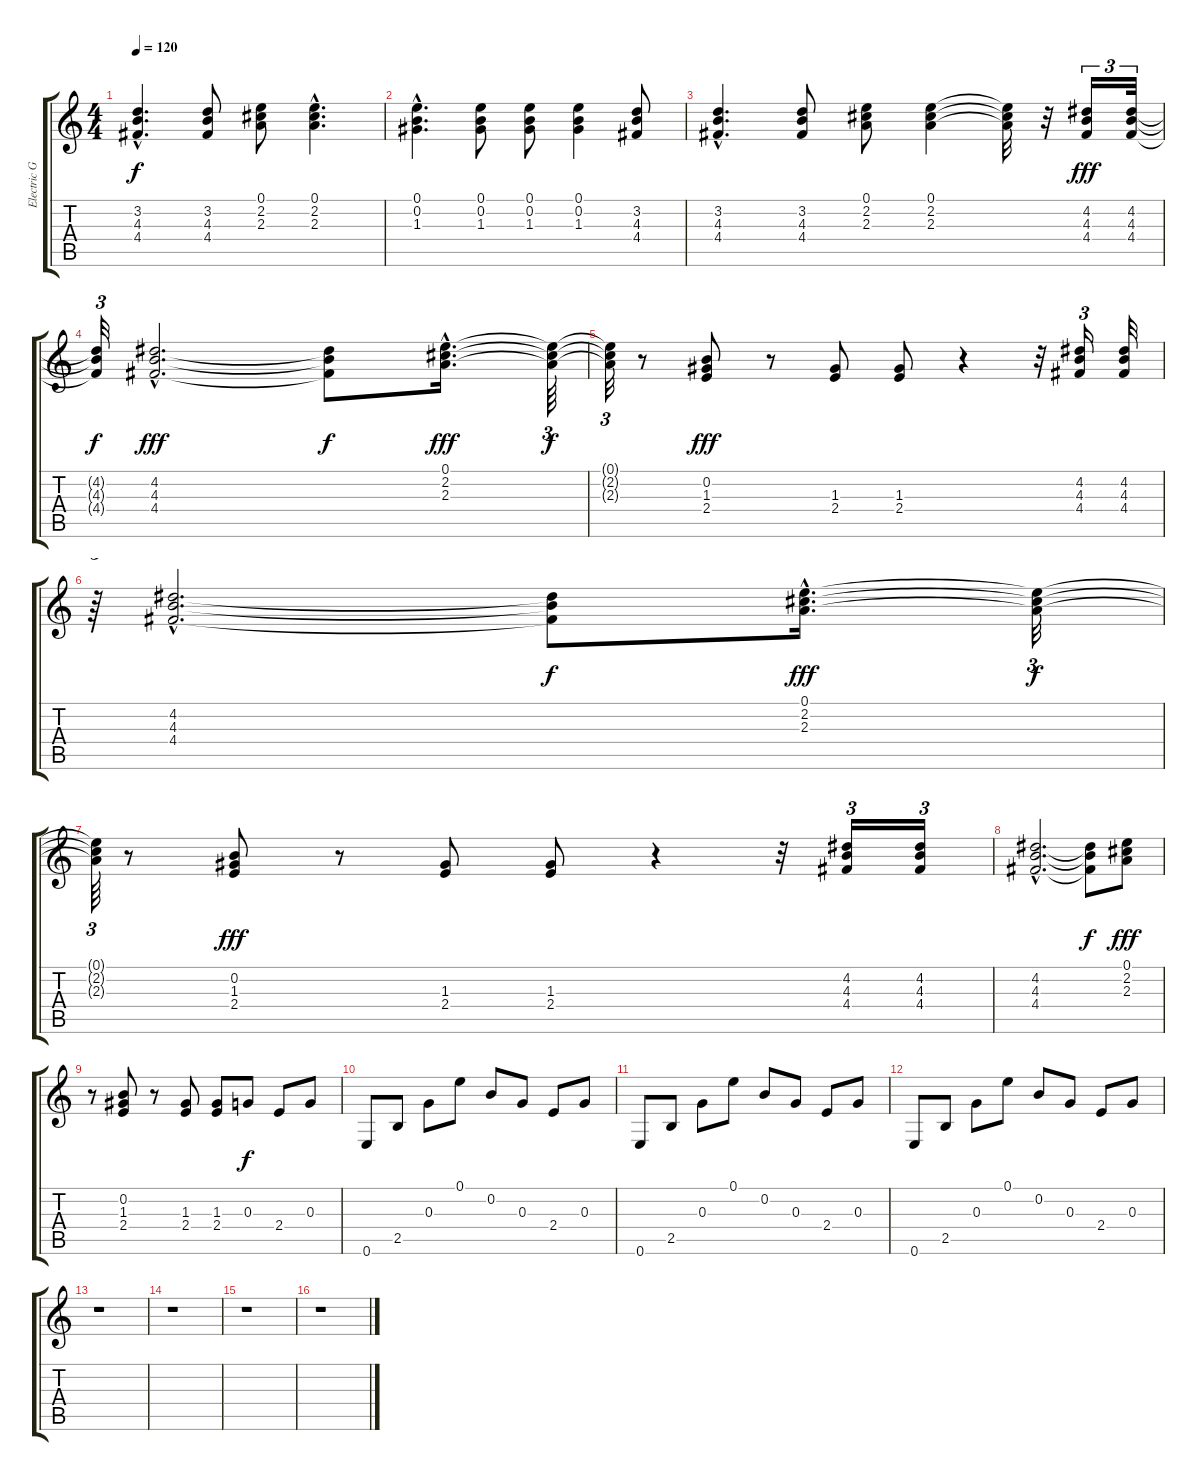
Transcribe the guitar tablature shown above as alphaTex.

\track ("Electric Guitar III" "Electric G") {instrument distortionguitar}
\staff {score tabs}
\tuning (E4 B3 G3 D3 A2 E2) {hide}
\ts (4 4)
\tempo 120
\clef g2
\ks c
(3.2{hac} 4.3{hac} 4.4{hac}).4{d dy f} (3.2 4.3 4.4).8 (0.1 2.2 2.3).8 (0.1{hac} 2.2{hac} 2.3{hac}).4{d} |
(0.1{hac} 0.2{hac} 1.3{hac}).4{d} (0.1 0.2 1.3).8 (0.1 0.2 1.3).8 (0.1 0.2 1.3).4 (3.2 4.3 4.4).8 |
(3.2{hac} 4.3{hac} 4.4{hac}).4{d} (3.2 4.3 4.4).8 (0.1 2.2 2.3).8 (0.1 2.2 2.3).4 (0.1{t} 2.2{t} 2.3{t}).32 r.32 (4.2 4.3 4.4).16{tu (3 2) dy fff} (4.2 4.3 4.4).32{tu (3 2)} |
(4.2{t} 4.3{t} 4.4{t}).32{tu (3 2) dy f} (4.2{hac} 4.3{hac} 4.4{hac}).2{d dy fff} (4.2{t} 4.3{t} 4.4{t}).8{dy f} (0.1{hac} 2.2{hac} 2.3{hac}).16{d dy fff} (0.1{t} 2.2{t} 2.3{t}).64{tu (3 2) dy f} |
(0.1{t} 2.2{t} 2.3{t}).32{tu (3 2)} r.8 (0.2 1.3 2.4).8{dy fff} r.8 (1.3 2.4).8 (1.3 2.4).8 r.4 r.32 (4.2 4.3 4.4).16{tu (3 2)} (4.2 4.3 4.4).32 |
r.64{tu (3 2)} (4.2{hac} 4.3{hac} 4.4{hac}).2{d} (4.2{t} 4.3{t} 4.4{t}).8{dy f} (0.1{hac} 2.2{hac} 2.3{hac}).16{d dy fff} (0.1{t} 2.2{t} 2.3{t}).32{tu (3 2) dy f} |
(0.1{t} 2.2{t} 2.3{t}).64{tu (3 2)} r.8 (0.2 1.3 2.4).8{dy fff} r.8 (1.3 2.4).8 (1.3 2.4).8 r.4 r.32 (4.2 4.3 4.4).16{tu (3 2)} (4.2 4.3 4.4).16{tu (3 2)} |
(4.2{hac} 4.3{hac} 4.4{hac}).2{d} (4.2{t} 4.3{t} 4.4{t}).8{dy f} (0.1 2.2 2.3).8{dy fff} |
r.8 (0.2 1.3 2.4).8 r.8 (1.3 2.4).8 (1.3 2.4).8 0.3.8{dy f} 2.4.8 0.3.8 |
0.6.8 2.5.8 0.3.8 0.1.8 0.2.8 0.3.8 2.4.8 0.3.8 |
0.6.8{volume 14} 2.5.8{volume 13} 0.3.8{volume 12} 0.1.8{volume 12} 0.2.8{volume 11} 0.3.8{volume 11} 2.4.8{volume 10} 0.3.8{volume 10} |
0.6.8{volume 9} 2.5.8{volume 8} 0.3.8{volume 8} 0.1.8{volume 7} 0.2.8{volume 6} 0.3.8{volume 6} 2.4.8{volume 5} 0.3.8{volume 5} |
r.1 |
r.1 |
r.1 |
r.1
